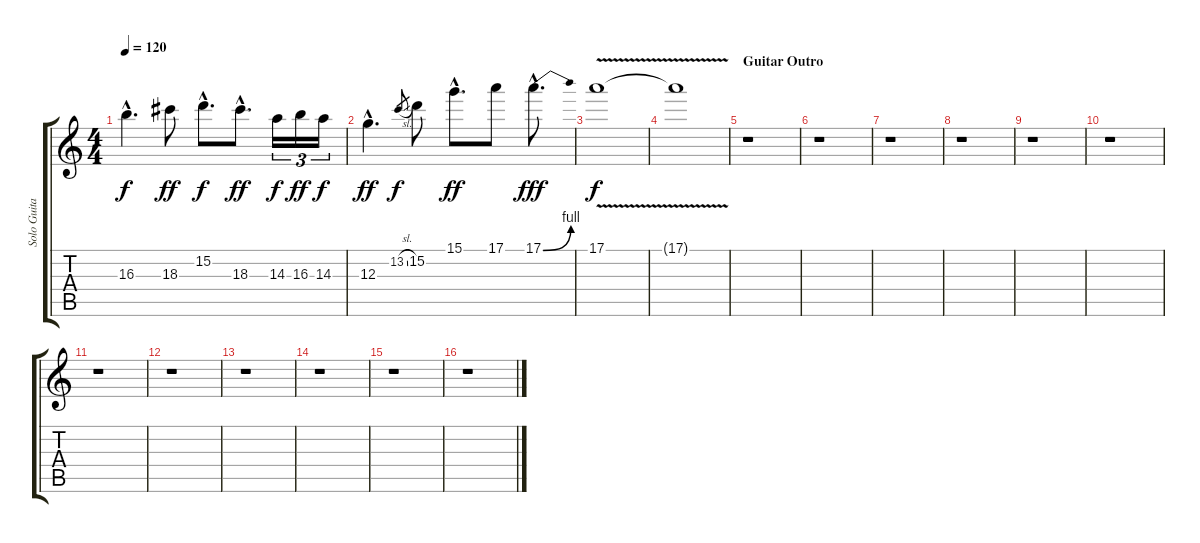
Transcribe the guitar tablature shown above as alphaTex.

\track ("Solo Guitar" "Solo Guita") {instrument overdrivenguitar}
\staff {score tabs}
\tuning (E4 B3 G3 D3 A2 E2) {hide}
\ts (4 4)
\tempo 120
\clef g2
\ks c
16.3{hac}.4{d dy f} 18.3.8{dy ff} 15.2{hac}.8{d dy f} 18.3{hac}.8{d dy ff} 14.3.16{tu (3 2) dy f} 16.3.16{tu (3 2) dy ff} 14.3.16{tu (3 2) dy f} |
12.3{hac}.4{d dy ff} 13.2{sl}.8{gr dy f} 15.2.8 15.1{hac}.8{d dy ff} 17.1.8 17.1{be (bend 0 0 60 4) hac}.8{d dy fff} |
17.1{v}.1{dy f} |
17.1{t}.1 |
\section ("" "Guitar Outro")
r.1 |
r.1 |
r.1 |
r.1 |
r.1 |
r.1 |
r.1 |
r.1 |
r.1 |
r.1 |
r.1 |
r.1
